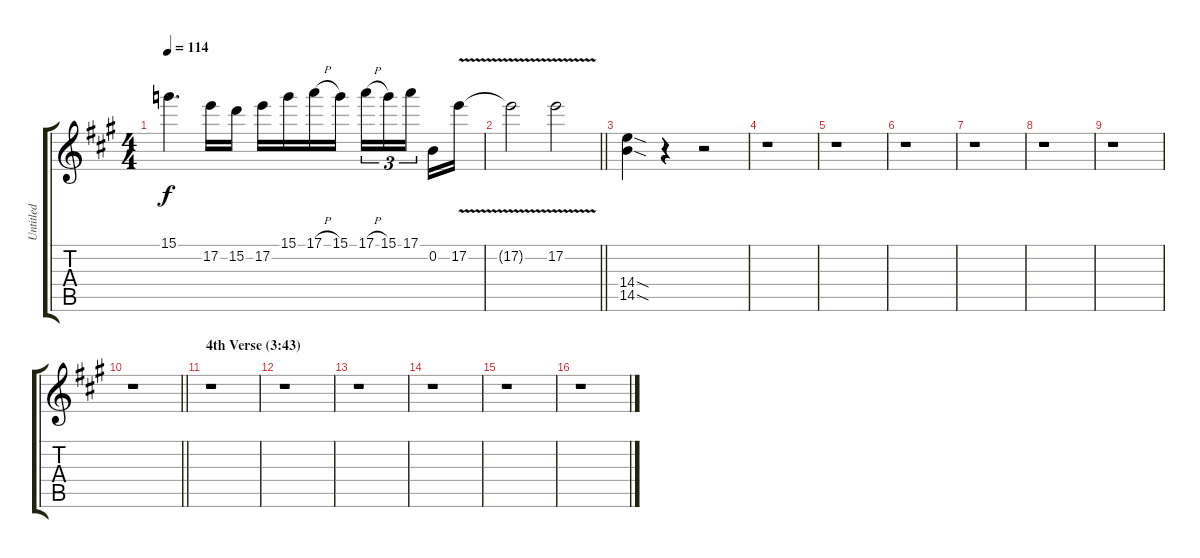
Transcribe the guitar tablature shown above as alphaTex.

\track ("Untitled" "Untitled") {instrument electricguitarclean}
\staff {score tabs}
\tuning (E4 B3 G3 D3 A2 E2) {hide}
\ts (4 4)
\tempo 114
\clef g2
\ks a
15.1{t}.4{d dy f} 17.2.16 15.2.16 17.2.16 15.1.16 17.1{h}.16 15.1.16 17.1{h}.16{tu (3 2)} 15.1.16{tu (3 2)} 17.1.16{tu (3 2) beam splitsecondary} 0.2.16 17.2{v}.16 |
\barLineRight lightlight
17.2{v t}.2 17.2{v}.2 |
(14.4{sod} 14.5{sod}).4 r.4 r.2 |
r.1 |
r.1 |
r.1 |
r.1 |
r.1 |
r.1 |
\barLineRight lightlight
r.1 |
\section ("" "4th Verse (3:43)")
r.1 |
r.1 |
r.1 |
r.1 |
r.1 |
r.1
